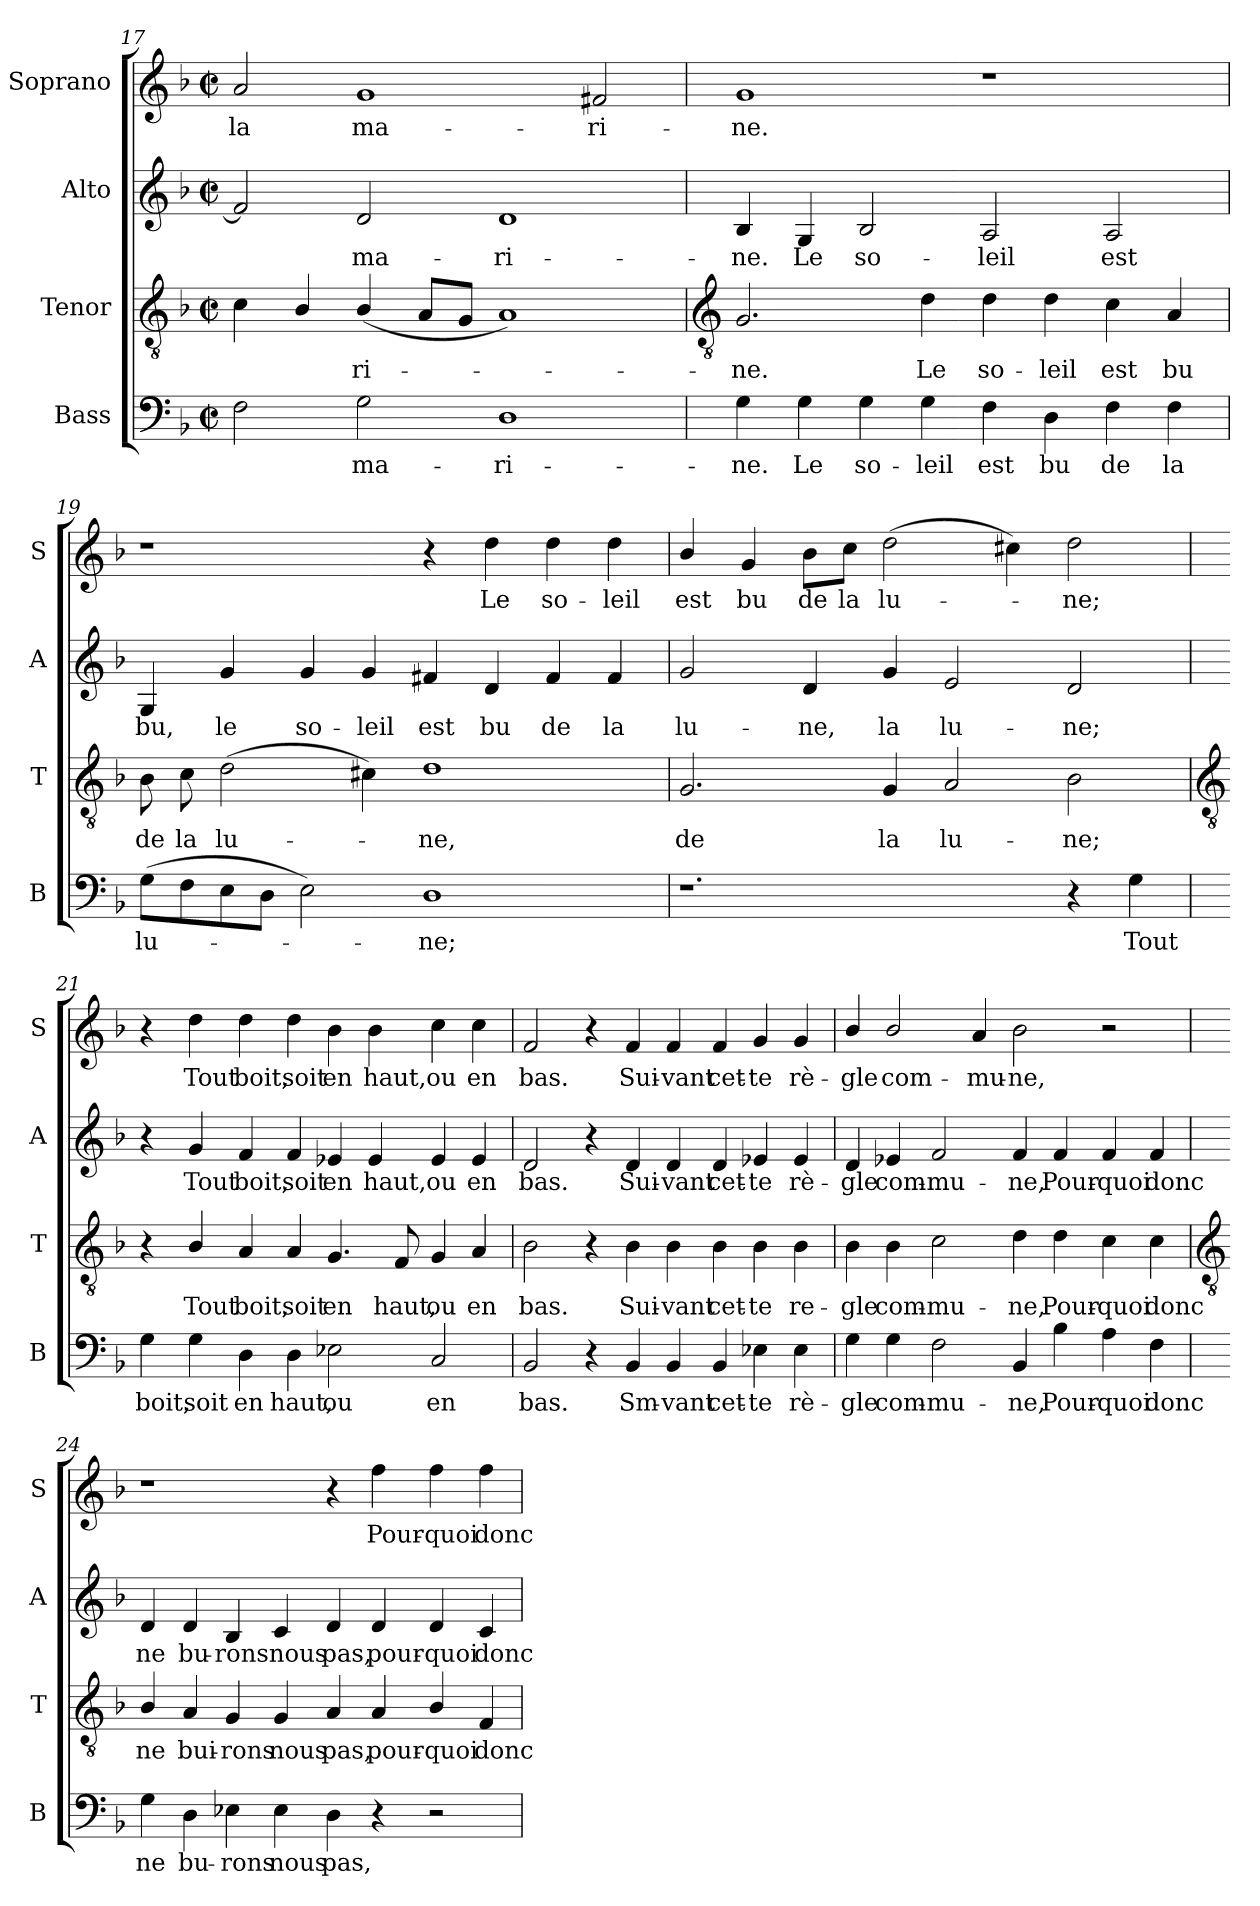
**kern	**text	**kern	**text	**kern	**text	**kern	**text
*part4	*part4	*part3	*part3	*part2	*part2	*part1	*part1
*staff4	*staff4	*staff3	*staff3	*staff2	*staff2	*staff1	*staff1
*I"Bass	*	*I"Tenor	*	*I"Alto	*	*I"Soprano	*
*I'B	*	*I'T	*	*I'A	*	*I'S	*
*clefF4	*	*clefGv2	*	*clefG2	*	*clefG2	*
*k[b-]	*	*k[b-]	*	*k[b-]	*	*k[b-]	*
*F:	*	*F:	*	*F:	*	*F:	*
*M4/2	*	*M4/2	*	*M4/2	*	*M4/2	*
*met(c|)	*	*met(c|)	*	*met(c|)	*	*met(c|)	*
=17	=17	=17	=17	=17	=17	=17	=17
!	!	!	!	!	!	!	!LO:LY:b
2F	.	4c	.	2f]	.	2a	la
.	.	4B-/	.	.	.	.	.
!	!LO:LY:b	!	!LO:LY:b	!	!LO:LY:b	!	!LO:LY:b
2G	ma-	(<4B-/	ri-	2d	ma-	1g	ma-
.	.	8AL	.	.	.	.	.
.	.	8GJ	.	.	.	.	.
!	!LO:LY:b	!	!	!	!LO:LY:b	!	!
1D	-ri-	1A)	.	1d	-ri-	.	.
!	!	!	!	!	!	!	!LO:LY:b
.	.	.	.	.	.	2f#X	-ri-
!!LO:LB:g=z
=18	=18	=18	=18	=18	=18	=18	=18
*	*	*clefGv2	*	*	*	*	*
!	!LO:LY:b	!	!LO:LY:b	!	!LO:LY:b	!	!LO:LY:b
4G	-ne.	2.G	ne.	4B-	-ne.	1g	-ne.
!	!LO:LY:b	!	!	!	!LO:LY:b	!	!
4G	Le	.	.	4G	Le	.	.
!	!LO:LY:b	!	!	!	!LO:LY:b	!	!
4G	so-	.	.	2B-	so-	.	.
!	!LO:LY:b	!	!LO:LY:b	!	!	!	!
4G	-leil	4d	Le	.	.	.	.
!	!LO:LY:b	!	!LO:LY:b	!	!LO:LY:b	!	!
4F	est	4d	so-	2A	-leil	1r	.
!	!LO:LY:b	!	!LO:LY:b	!	!	!	!
4D	bu	4d	-leil	.	.	.	.
!	!LO:LY:b	!	!LO:LY:b	!	!LO:LY:b	!	!
4F	de	4c	est	2A	est	.	.
!	!LO:LY:b	!	!LO:LY:b	!	!	!	!
4F	la	4A	bu	.	.	.	.
=19	=19	=19	=19	=19	=19	=19	=19
!	!LO:LY:b	!	!LO:LY:b	!	!LO:LY:b	!	!
(>8GL	lu-	8B-	de	4G	bu,	1r	.
!	!	!	!LO:LY:b	!	!	!	!
8F	.	8c	la	.	.	.	.
!	!	!	!LO:LY:b	!	!LO:LY:b	!	!
8E	.	(>2d	lu-	4g	le	.	.
8DJ	.	.	.	.	.	.	.
!	!	!	!	!	!LO:LY:b	!	!
2E)	.	.	.	4g	so-	.	.
!	!	!	!	!	!LO:LY:b	!	!
.	.	4c#X)	.	4g	-leil	.	.
!	!LO:LY:b	!	!LO:LY:b	!	!LO:LY:b	!	!
1D	ne;	1d	ne,	4f#X	est	4r	.
!	!	!	!	!	!LO:LY:b	!	!LO:LY:b
.	.	.	.	4d	bu	4dd	Le
!	!	!	!	!	!LO:LY:b	!	!LO:LY:b
.	.	.	.	4f#	de	4dd	so-
!	!	!	!	!	!LO:LY:b	!	!LO:LY:b
.	.	.	.	4f#	la	4dd	-leil
=20	=20	=20	=20	=20	=20	=20	=20
!	!	!	!LO:LY:b	!	!LO:LY:b	!	!LO:LY:b
1.r	.	2.G	de	2g	lu-	4b-/	est
!	!	!	!	!	!	!	!LO:LY:b
.	.	.	.	.	.	4g	bu
!	!	!	!	!	!LO:LY:b	!	!LO:LY:b
.	.	.	.	4d	-ne,	8b-\L	de
!	!	!	!	!	!	!	!LO:LY:b
.	.	.	.	.	.	8cc\J	la
!	!	!	!LO:LY:b	!	!LO:LY:b	!	!LO:LY:b
.	.	4G	la	4g	la	(>2dd	lu-
!	!	!	!LO:LY:b	!	!LO:LY:b	!	!
.	.	2A	lu-	2e	lu-	.	.
.	.	.	.	.	.	4cc#X)	.
!	!	!	!LO:LY:b	!	!LO:LY:b	!	!LO:LY:b
4r	.	2B-	-ne;	2d	-ne;	2dd	ne;
!	!LO:LY:b	!	!	!	!	!	!
4G	Tout	.	.	.	.	.	.
!!LO:LB:g=z
=21	=21	=21	=21	=21	=21	=21	=21
*	*	*clefGv2	*	*	*	*	*
!	!LO:LY:b	!	!	!	!	!	!
4G	boit,	4r	.	4r	.	4r	.
!	!LO:LY:b	!	!LO:LY:b	!	!LO:LY:b	!	!LO:LY:b
4G	soit	4B-/	Tout	4g	Tout	4dd	Tout
!	!LO:LY:b	!	!LO:LY:b	!	!LO:LY:b	!	!LO:LY:b
4D	en	4A	boit,	4f	boit,	4dd	boit,
!	!LO:LY:b	!	!LO:LY:b	!	!LO:LY:b	!	!LO:LY:b
4D	haut,	4A	soit	4f	soit	4dd	soit
!	!LO:LY:b	!	!LO:LY:b	!	!LO:LY:b	!	!LO:LY:b
2E-X	ou	4.G	en	4e-X	en	4b-	en
!	!	!	!	!	!LO:LY:b	!	!LO:LY:b
.	.	.	.	4e-	haut,	4b-	haut,
!	!	!	!LO:LY:b	!	!	!	!
.	.	8F	haut,	.	.	.	.
!	!LO:LY:b	!	!LO:LY:b	!	!LO:LY:b	!	!LO:LY:b
2C	en	4G	ou	4e-	ou	4cc	ou
!	!	!	!LO:LY:b	!	!LO:LY:b	!	!LO:LY:b
.	.	4A	en	4e-	en	4cc	en
=22	=22	=22	=22	=22	=22	=22	=22
!	!LO:LY:b	!	!LO:LY:b	!	!LO:LY:b	!	!LO:LY:b
2BB-	bas.	2B-	bas.	2d	bas.	2f	bas.
4r	.	4r	.	4r	.	4r	.
!	!LO:LY:b	!	!LO:LY:b	!	!LO:LY:b	!	!LO:LY:b
4BB-	Sm-	4B-	Sui-	4d	Sui-	4f	Sui-
!	!LO:LY:b	!	!LO:LY:b	!	!LO:LY:b	!	!LO:LY:b
4BB-	-vant	4B-	-vant	4d	-vant	4f	-vant
!	!LO:LY:b	!	!LO:LY:b	!	!LO:LY:b	!	!LO:LY:b
4BB-	cet-	4B-	cet-	4d	cet-	4f	cet-
!	!LO:LY:b	!	!LO:LY:b	!	!LO:LY:b	!	!LO:LY:b
4E-X	-te	4B-	-te	4e-X	-te	4g	-te
!	!LO:LY:b	!	!LO:LY:b	!	!LO:LY:b	!	!LO:LY:b
4E-	rè-	4B-	re-	4e-	rè-	4g	rè-
=23	=23	=23	=23	=23	=23	=23	=23
!	!LO:LY:b	!	!LO:LY:b	!	!LO:LY:b	!	!LO:LY:b
4G	-gle	4B-	-gle	4d	-gle	4b-/	-gle
!	!LO:LY:b	!	!LO:LY:b	!	!LO:LY:b	!	!LO:LY:b
4G	com-	4B-	com-	4e-X	com-	2b-/	com-
!	!LO:LY:b	!	!LO:LY:b	!	!LO:LY:b	!	!
2F	-mu-	2c	-mu-	2f	-mu-	.	.
!	!	!	!	!	!	!	!LO:LY:b
.	.	.	.	.	.	4a	-mu-
!	!LO:LY:b	!	!LO:LY:b	!	!LO:LY:b	!	!LO:LY:b
4BB-	-ne,	4d	-ne,	4f	-ne,	2b-	-ne,
!	!LO:LY:b	!	!LO:LY:b	!	!LO:LY:b	!	!
4B-	Pour-	4d	Pour-	4f	Pour-	.	.
!	!LO:LY:b	!	!LO:LY:b	!	!LO:LY:b	!	!
4A	-quoi	4c	-quoi	4f	-quoi	2r	.
!	!LO:LY:b	!	!LO:LY:b	!	!LO:LY:b	!	!
4F	donc	4c	donc	4f	donc	.	.
!!LO:LB:g=z
=24	=24	=24	=24	=24	=24	=24	=24
*	*	*clefGv2	*	*	*	*	*
!	!LO:LY:b	!	!LO:LY:b	!	!LO:LY:b	!	!
4G	ne	4B-/	ne	4d	ne	1r	.
!	!LO:LY:b	!	!LO:LY:b	!	!LO:LY:b	!	!
4D	bu-	4A	bui-	4d	bu-	.	.
!	!LO:LY:b	!	!LO:LY:b	!	!LO:LY:b	!	!
4E-X	-rons	4G	-rons	4B-	-rons	.	.
!	!LO:LY:b	!	!LO:LY:b	!	!LO:LY:b	!	!
4E-	nous	4G	nous	4c	nous	.	.
!	!LO:LY:b	!	!LO:LY:b	!	!LO:LY:b	!	!
4D	pas,	4A	pas,	4d	pas,	4r	.
!	!	!	!LO:LY:b	!	!LO:LY:b	!	!LO:LY:b
4r	.	4A	pour-	4d	pour-	4ff	Pour-
!	!	!	!LO:LY:b	!	!LO:LY:b	!	!LO:LY:b
2r	.	4B-/	-quoi	4d	-quoi	4ff	-quoi
!	!	!	!LO:LY:b	!	!LO:LY:b	!	!LO:LY:b
.	.	4F	donc	4c	donc	4ff	donc
=	=	=	=	=	=	=	=
*-	*-	*-	*-	*-	*-	*-	*-
